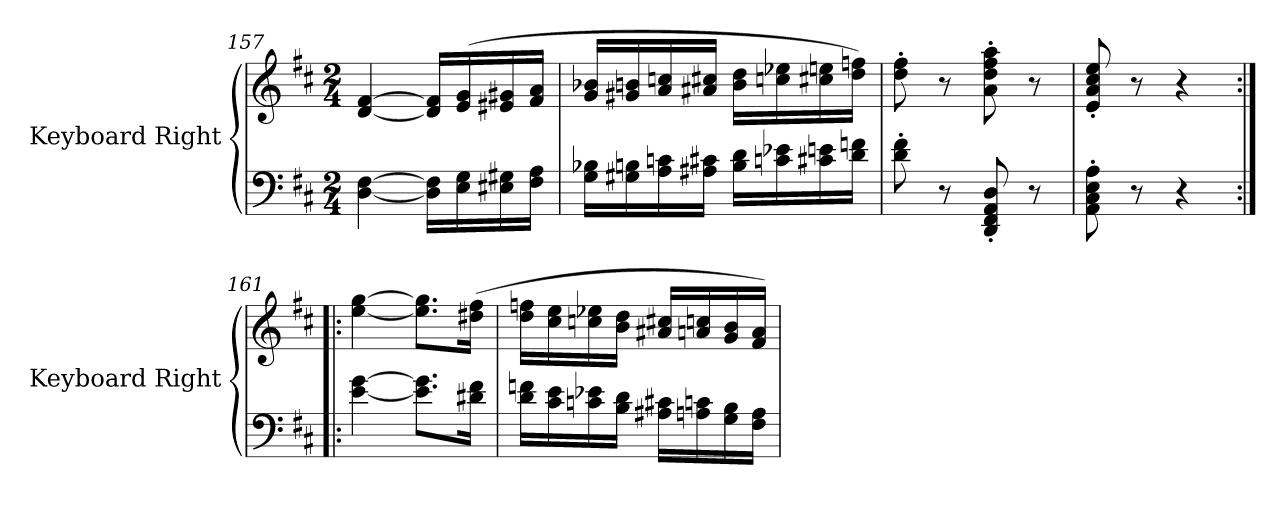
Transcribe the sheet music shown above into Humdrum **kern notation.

**kern	**kern
*part1	*part1
*staff2	*staff1
*I"Keyboard Right	*
*I'Keyboard Right	*
*clefF4	*clefG2
*k[f#c#]	*k[f#c#]
*D:	*D:
*M2/4	*M2/4
=157	=157
[4D\ [4F#\	[4d/ [4f#/
16D\] 16F#\]LL	16d/] 16f#/]LL
16E\ 16G\	(>16e/ 16g/
16E#X\ 16G#X\	16e#X/ 16g#X/
16F#\ 16A\JJ	16f#/ 16a/JJ
!!LO:LB:g=z
=158	=158
16G\ 16B-X\LL	16g/ 16b-X/LL
16G#X\ 16Bn\	16g#X/ 16bn/
16A\ 16cn\	16a/ 16ccn/
16A#X\ 16c#X\JJ	16a#X/ 16cc#X/JJ
16B\ 16d\LL	16b\ 16dd\LL
16cn\ 16e-X\	16ccn\ 16ee-X\
16c#X\ 16en\	16cc#X\ 16een\
16d\ 16fn\JJ	16dd\ 16ffn\JJ)
=159	=159
8d\' 8f#\'	8dd\' 8ff#\'
8r	8r
8DD/' 8FF#/' 8AA/' 8D/'	8a\' 8dd\' 8ff#\' 8aa\'
8r	8r
=160	=160
8AA\' 8C#\' 8E\' 8A\'	8e/' 8a/' 8cc#/' 8ee/'
8r	8r
4r	4r
=161:|!|:	=161:|!|:
[4e\ [4g\	[4ee\ [4gg\
8.e\] 8.g\]L	8.ee\] 8.gg\]L
16d#X\ 16f#\Jk	(>16dd#X\ 16ff#\Jk
=162	=162
16d\ 16fn\LL	16dd\ 16ffn\LL
16c#\ 16e\	16cc#\ 16ee\
16cn\ 16e-X\	16ccn\ 16ee-X\
16B\ 16d\JJ	16b\ 16dd\JJ
16A#X\ 16c#X\LL	16a#X/ 16cc#X/LL
16An\ 16cn\	16an/ 16ccn/
16G\ 16B\	16g/ 16b/
16F#\ 16A\JJ	16f#/ 16a/JJ)
=	=
*-	*-
